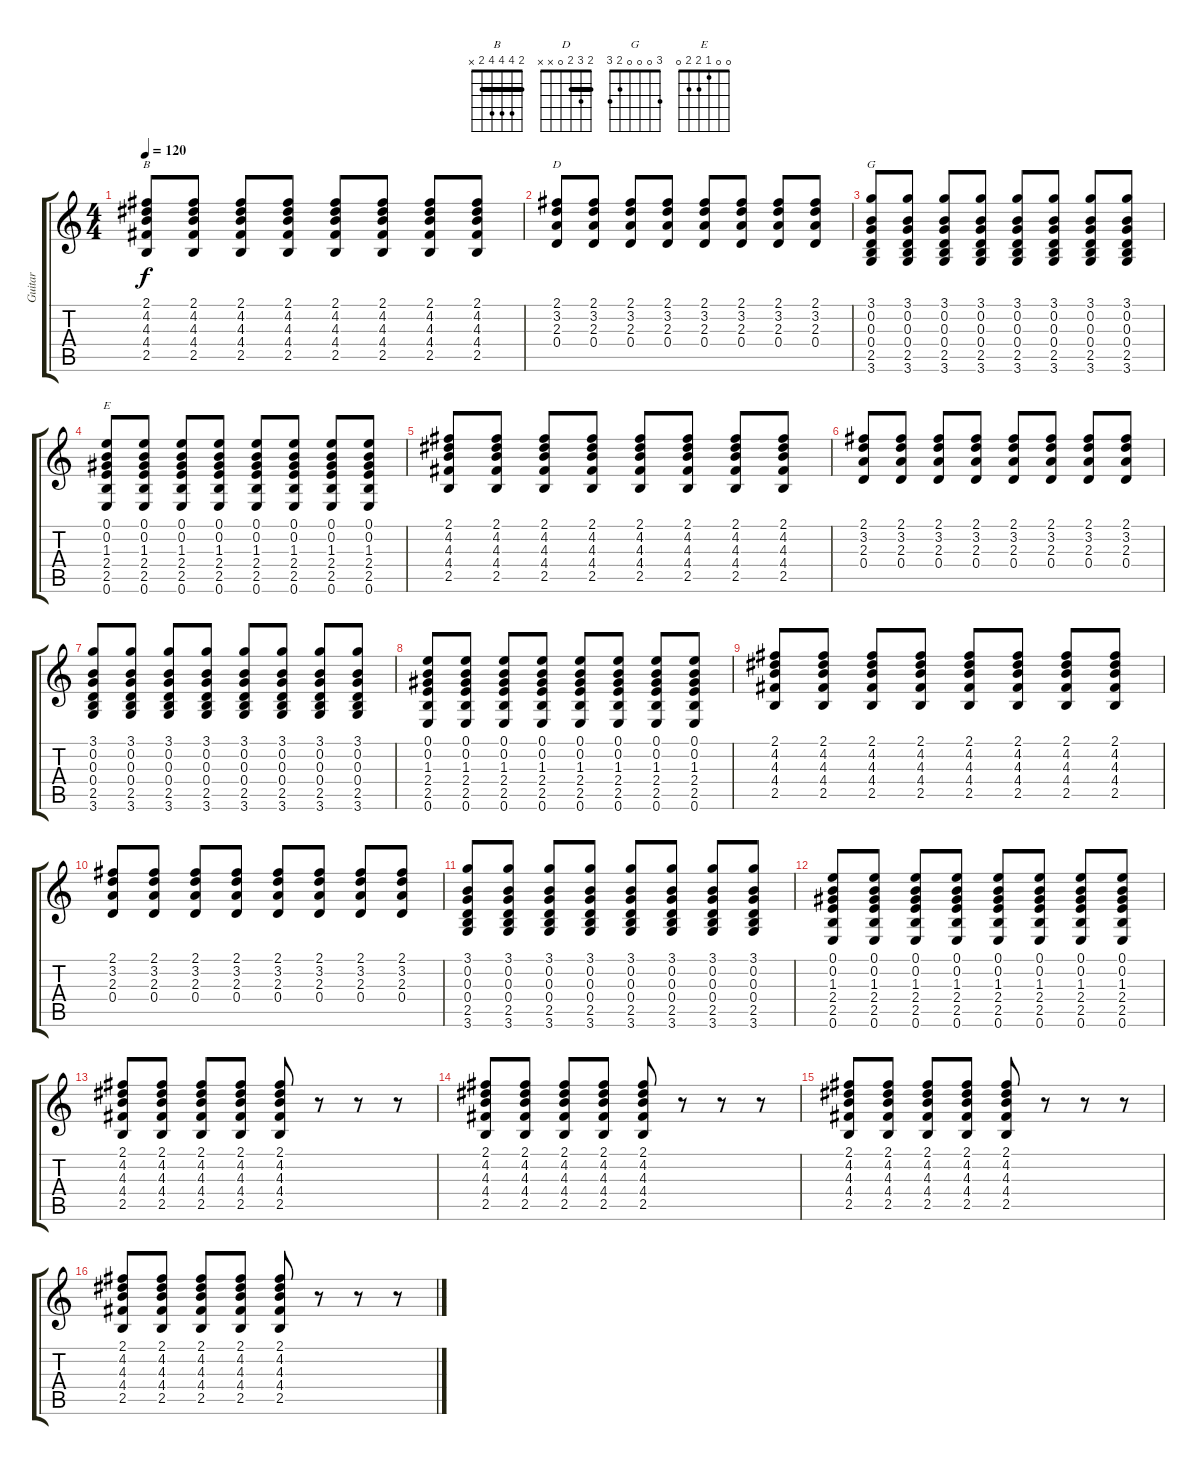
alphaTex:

\track ("Guitar" "Guitar") {instrument electricguitarmuted}
\staff {score tabs}
\tuning (E4 B3 G3 D3 A2 E2) {hide}
\chord ("B" 2 4 4 4 2 x) {barre 2}
\chord ("D" 2 3 2 0 x x) {barre 2}
\chord ("G" 3 0 0 0 2 3)
\chord ("E" 0 0 1 2 2 0)
\ts (4 4)
\tempo 120
\clef g2
\ks c
(2.1 4.2 4.3 4.4 2.5).8{ch "B" dy f} (2.1 4.2 4.3 4.4 2.5).8 (2.1 4.2 4.3 4.4 2.5).8 (2.1 4.2 4.3 4.4 2.5).8 (2.1 4.2 4.3 4.4 2.5).8 (2.1 4.2 4.3 4.4 2.5).8 (2.1 4.2 4.3 4.4 2.5).8 (2.1 4.2 4.3 4.4 2.5).8 |
(2.1 3.2 2.3 0.4).8{ch "D"} (2.1 3.2 2.3 0.4).8 (2.1 3.2 2.3 0.4).8 (2.1 3.2 2.3 0.4).8 (2.1 3.2 2.3 0.4).8 (2.1 3.2 2.3 0.4).8 (2.1 3.2 2.3 0.4).8 (2.1 3.2 2.3 0.4).8 |
(3.1 0.2 0.3 0.4 2.5 3.6).8{ch "G"} (3.1 0.2 0.3 0.4 2.5 3.6).8 (3.1 0.2 0.3 0.4 2.5 3.6).8 (3.1 0.2 0.3 0.4 2.5 3.6).8 (3.1 0.2 0.3 0.4 2.5 3.6).8 (3.1 0.2 0.3 0.4 2.5 3.6).8 (3.1 0.2 0.3 0.4 2.5 3.6).8 (3.1 0.2 0.3 0.4 2.5 3.6).8 |
(0.1 0.2 1.3 2.4 2.5 0.6).8{ch "E"} (0.1 0.2 1.3 2.4 2.5 0.6).8 (0.1 0.2 1.3 2.4 2.5 0.6).8 (0.1 0.2 1.3 2.4 2.5 0.6).8 (0.1 0.2 1.3 2.4 2.5 0.6).8 (0.1 0.2 1.3 2.4 2.5 0.6).8 (0.1 0.2 1.3 2.4 2.5 0.6).8 (0.1 0.2 1.3 2.4 2.5 0.6).8 |
(2.1 4.2 4.3 4.4 2.5).8 (2.1 4.2 4.3 4.4 2.5).8 (2.1 4.2 4.3 4.4 2.5).8 (2.1 4.2 4.3 4.4 2.5).8 (2.1 4.2 4.3 4.4 2.5).8 (2.1 4.2 4.3 4.4 2.5).8 (2.1 4.2 4.3 4.4 2.5).8 (2.1 4.2 4.3 4.4 2.5).8 |
(2.1 3.2 2.3 0.4).8 (2.1 3.2 2.3 0.4).8 (2.1 3.2 2.3 0.4).8 (2.1 3.2 2.3 0.4).8 (2.1 3.2 2.3 0.4).8 (2.1 3.2 2.3 0.4).8 (2.1 3.2 2.3 0.4).8 (2.1 3.2 2.3 0.4).8 |
(3.1 0.2 0.3 0.4 2.5 3.6).8 (3.1 0.2 0.3 0.4 2.5 3.6).8 (3.1 0.2 0.3 0.4 2.5 3.6).8 (3.1 0.2 0.3 0.4 2.5 3.6).8 (3.1 0.2 0.3 0.4 2.5 3.6).8 (3.1 0.2 0.3 0.4 2.5 3.6).8 (3.1 0.2 0.3 0.4 2.5 3.6).8 (3.1 0.2 0.3 0.4 2.5 3.6).8 |
(0.1 0.2 1.3 2.4 2.5 0.6).8 (0.1 0.2 1.3 2.4 2.5 0.6).8 (0.1 0.2 1.3 2.4 2.5 0.6).8 (0.1 0.2 1.3 2.4 2.5 0.6).8 (0.1 0.2 1.3 2.4 2.5 0.6).8 (0.1 0.2 1.3 2.4 2.5 0.6).8 (0.1 0.2 1.3 2.4 2.5 0.6).8 (0.1 0.2 1.3 2.4 2.5 0.6).8 |
(2.1 4.2 4.3 4.4 2.5).8 (2.1 4.2 4.3 4.4 2.5).8 (2.1 4.2 4.3 4.4 2.5).8 (2.1 4.2 4.3 4.4 2.5).8 (2.1 4.2 4.3 4.4 2.5).8 (2.1 4.2 4.3 4.4 2.5).8 (2.1 4.2 4.3 4.4 2.5).8 (2.1 4.2 4.3 4.4 2.5).8 |
(2.1 3.2 2.3 0.4).8 (2.1 3.2 2.3 0.4).8 (2.1 3.2 2.3 0.4).8 (2.1 3.2 2.3 0.4).8 (2.1 3.2 2.3 0.4).8 (2.1 3.2 2.3 0.4).8 (2.1 3.2 2.3 0.4).8 (2.1 3.2 2.3 0.4).8 |
(3.1 0.2 0.3 0.4 2.5 3.6).8 (3.1 0.2 0.3 0.4 2.5 3.6).8 (3.1 0.2 0.3 0.4 2.5 3.6).8 (3.1 0.2 0.3 0.4 2.5 3.6).8 (3.1 0.2 0.3 0.4 2.5 3.6).8 (3.1 0.2 0.3 0.4 2.5 3.6).8 (3.1 0.2 0.3 0.4 2.5 3.6).8 (3.1 0.2 0.3 0.4 2.5 3.6).8 |
(0.1 0.2 1.3 2.4 2.5 0.6).8 (0.1 0.2 1.3 2.4 2.5 0.6).8 (0.1 0.2 1.3 2.4 2.5 0.6).8 (0.1 0.2 1.3 2.4 2.5 0.6).8 (0.1 0.2 1.3 2.4 2.5 0.6).8 (0.1 0.2 1.3 2.4 2.5 0.6).8 (0.1 0.2 1.3 2.4 2.5 0.6).8 (0.1 0.2 1.3 2.4 2.5 0.6).8 |
(2.1 4.2 4.3 4.4 2.5).8 (2.1 4.2 4.3 4.4 2.5).8 (2.1 4.2 4.3 4.4 2.5).8 (2.1 4.2 4.3 4.4 2.5).8 (2.1 4.2 4.3 4.4 2.5).8 r.8 r.8 r.8 |
(2.1 4.2 4.3 4.4 2.5).8 (2.1 4.2 4.3 4.4 2.5).8 (2.1 4.2 4.3 4.4 2.5).8 (2.1 4.2 4.3 4.4 2.5).8 (2.1 4.2 4.3 4.4 2.5).8 r.8 r.8 r.8 |
(2.1 4.2 4.3 4.4 2.5).8 (2.1 4.2 4.3 4.4 2.5).8 (2.1 4.2 4.3 4.4 2.5).8 (2.1 4.2 4.3 4.4 2.5).8 (2.1 4.2 4.3 4.4 2.5).8 r.8 r.8 r.8 |
(2.1 4.2 4.3 4.4 2.5).8 (2.1 4.2 4.3 4.4 2.5).8 (2.1 4.2 4.3 4.4 2.5).8 (2.1 4.2 4.3 4.4 2.5).8 (2.1 4.2 4.3 4.4 2.5).8 r.8 r.8 r.8
